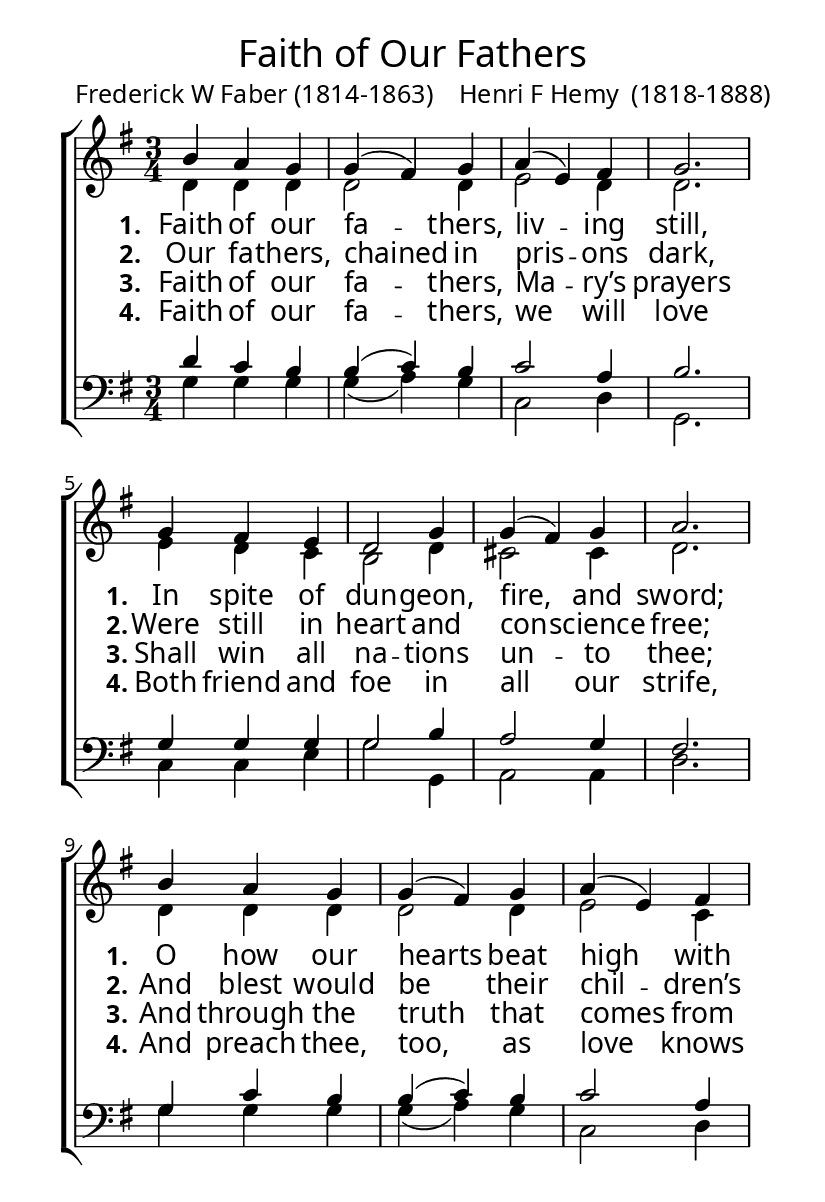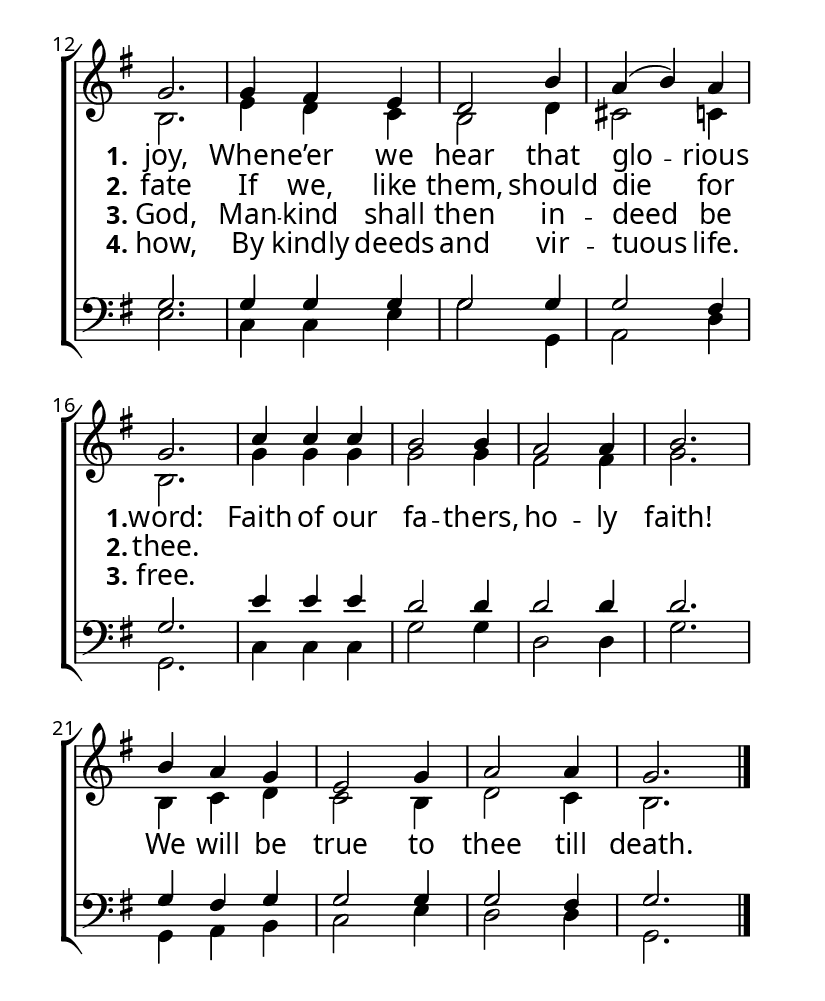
\version "2.14.2"
%\include "../util.ly"
\include "inc-header.ly"
\header {
  title = \markup{\override #'(font-name . "Garamond Premr Pro"){ \abs-fontsize #18 "Faith of Our Fathers"}}
  composer = \markup"Henri F Hemy  (1818-1888)"
  poet = \markup "Frederick W Faber (1814-1863)"
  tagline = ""
}
% #(set-global-staff-size 20) \paper{ #(define fonts (make-pango-font-tree "Garamond Premr Pro" "Garamond Premr Pro" "Garamond Premr Pro" (/ 22 20))) }
global = {
  \key g \major
  \time 3/4
  %\dynamicUp
  %\set crescendoSpanner = #'dashed-line
  %\set midiInstrument = "recorder"
  \autoBeamOff
  \override DynamicTextSpanner #'style = #'none
}

sopMusic = \relative c'' {
  b4 a g | g( fis) g | a( e) fis | g2. |
  g4 fis e | d2 g4 | g( fis) g | a2. |
  b4 a g | g( fis) g | a( e) fis | g2. |
  g4 fis e | d2 b'4 | a( b) a | g2. |
  c4 c c | b2 b4 | a2 a4 | b2. |
  b4 a g | e2 g4 | a2 a4 | g2.
  \bar "|."
}
sopWords = \lyricmode {
  \set stanza = "1. " \set shortVocalName = "1. "
  Faith of our fa -- thers, liv -- ing still,
  In spite of dun -- geon, fire, and sword;
  O how our hearts beat high with joy,
  When -- e’er we hear that glo -- rious word:
  \set shortVocalName = ""
  Faith of our fa -- thers, ho -- ly faith!
  We will be true to thee till death.
}

sopWordsII = \lyricmode {
  \set stanza = "2. " \set shortVocalName = "2. "
  Our fa -- thers, chained in pris -- ons dark,
  Were still in heart and con -- science free;
  And blest would be their chil -- dren’s fate
  If we, like them, should die for thee.
}

sopWordsIII = \lyricmode {
  \set stanza = "3. " \set shortVocalName = "3. "
  Faith of our fa -- thers, Ma -- ry’s prayers
  Shall win all na -- tions un -- to thee;
  And through the truth that comes from God,
  Man -- kind shall then in -- deed be free.
}

sopWordsIV = \lyricmode {
  \set stanza = "4. " \set shortVocalName = "4. "
  Faith of our fa -- thers, we will love
  Both friend and foe in all our strife,
  And preach thee, too, as love knows how,
  By kindly deeds and vir -- tuous life.
}

altoMusic = \relative c' {
  d4 d d | d2 d4 | e2 d4 | d2. |
  e4 d c | b2 d4 | cis2 cis4 | d2. |
  d4 d d | d2 d4 | e2 c4 | b2. |
  e4 d c | b2 d4 | cis2 c4 | b2. |
  g'4 g g | g2 g4 | fis2 fis4 | g2. |
  b,4 c d | c2 b4 | d2 c4 | b2.
  \bar "|."
}
tenorMusic = \relative c' {
  d4 c b | b( c) b | c2 a4 | b2. |
  g4 g g | g2 b4 | a2 g4 | fis2. |
  g4 c b | b( c) b | c2 a4 | g2. |
  g4 g g | g2 g4 | g2 fis4 | g2. |
  e'4 e e | d2 d4 | d2 d4 | d2. |
  g,4 fis g | g2 g4 | g2 fis4 | g2.
  \bar "|."
}

bassMusic = \relative c' {
  g4 g g | g( a) g | c,2 d4 | g,2. |
  c4 c e | g2 g,4 | a2 a4 | d2. |
  g4 g g | g( a) g | c,2 d4 | e2. |
  c4 c e | g2 g,4 | a2 d4 | g,2. |
  c4 c c | g'2 g4 | d2 d4 | g2. |
  g,4 a b | c2 e4 | d2 d4 | g,2.
  \bar "|."
}
\score {
<<
   \new ChoirStaff <<
    \new Staff = women <<
      \new Voice = "sopranos" { \voiceOne << \global \sopMusic >> }
      \new Voice = "altos" { \voiceTwo << \global \altoMusic >> }
    >>
    \new Lyrics = "altos"  \lyricsto "sopranos" \sopWords
    \new Lyrics = "altosII"  \lyricsto "sopranos" \sopWordsII
    \new Lyrics = "altosII"  \lyricsto "sopranos" \sopWordsIII
    \new Lyrics = "altosII"  \lyricsto "sopranos" \sopWordsIV
   \new Staff = men <<
      \clef bass
      \new Voice = "tenors" { \voiceOne << \global \tenorMusic >> }
      \new Voice = "basses" { \voiceTwo << \global \bassMusic >> }
    >>
  >>
%    \new PianoStaff << \new Staff { \new Voice { \pianoRH } } \new Staff { \clef "bass" \pianoLH } >>
  >>
  \midi {
    \tempo 4 = 90
    \set Staff.midiInstrument = "flute"
  
    \context {
      \Voice
      \remove "Dynamic_performer"
    }
  }
  \layout {
    \context {
      \Lyrics
      % \override LyricText #'font-size = #1.3
      % \override VerticalAxisGroup #'staff-affinity = #0
      % \override LyricText #'X-offset = #center-on-word
    }
    \context {
      \Score
      % \override SpacingSpanner #'base-shortest-duration = #(ly:make-moment 1 8)
      % \override SpacingSpanner #'common-shortest-duration = #(ly:make-moment 1 4)
    }
    \context {
      % Remove all empty staves
      \Staff \RemoveEmptyStaves \override VerticalAxisGroup #'remove-first = ##t
      
      \override VerticalAxisGroup #'staff-staff-spacing =
      #'((basic-distance . 0)
         (minimum-distance . 0)
         (padding . -1)
         (stretchability . 2))
    }
  }
}
